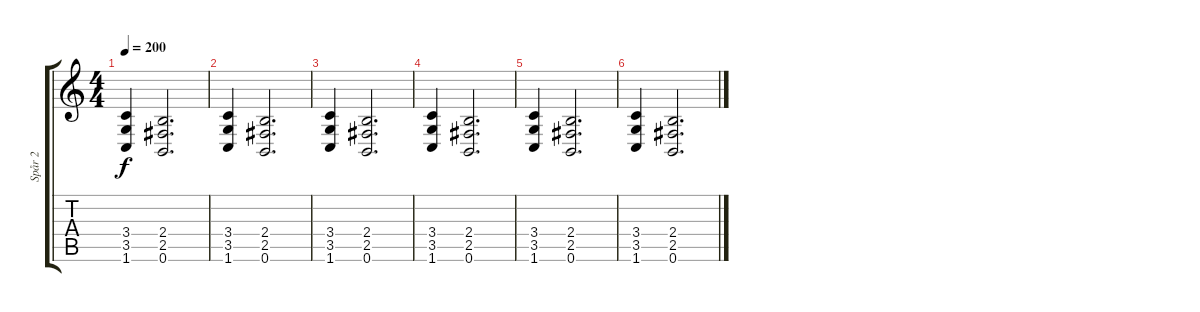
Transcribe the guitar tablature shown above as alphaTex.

\track ("Spår 2" "Spår 2") {instrument distortionguitar}
\staff {score tabs}
\tuning (B3 Gb3 D3 A2 E2 B1) {hide}
\ts (4 4)
\tempo 200
\clef g2
\ks c
(3.4 3.5 1.6).4{dy f} (2.4 2.5 0.6).2{d} |
(3.4 3.5 1.6).4 (2.4 2.5 0.6).2{d} |
(3.4 3.5 1.6).4 (2.4 2.5 0.6).2{d} |
(3.4 3.5 1.6).4 (2.4 2.5 0.6).2{d} |
(3.4 3.5 1.6).4 (2.4 2.5 0.6).2{d} |
(3.4 3.5 1.6).4 (2.4 2.5 0.6).2{d}
